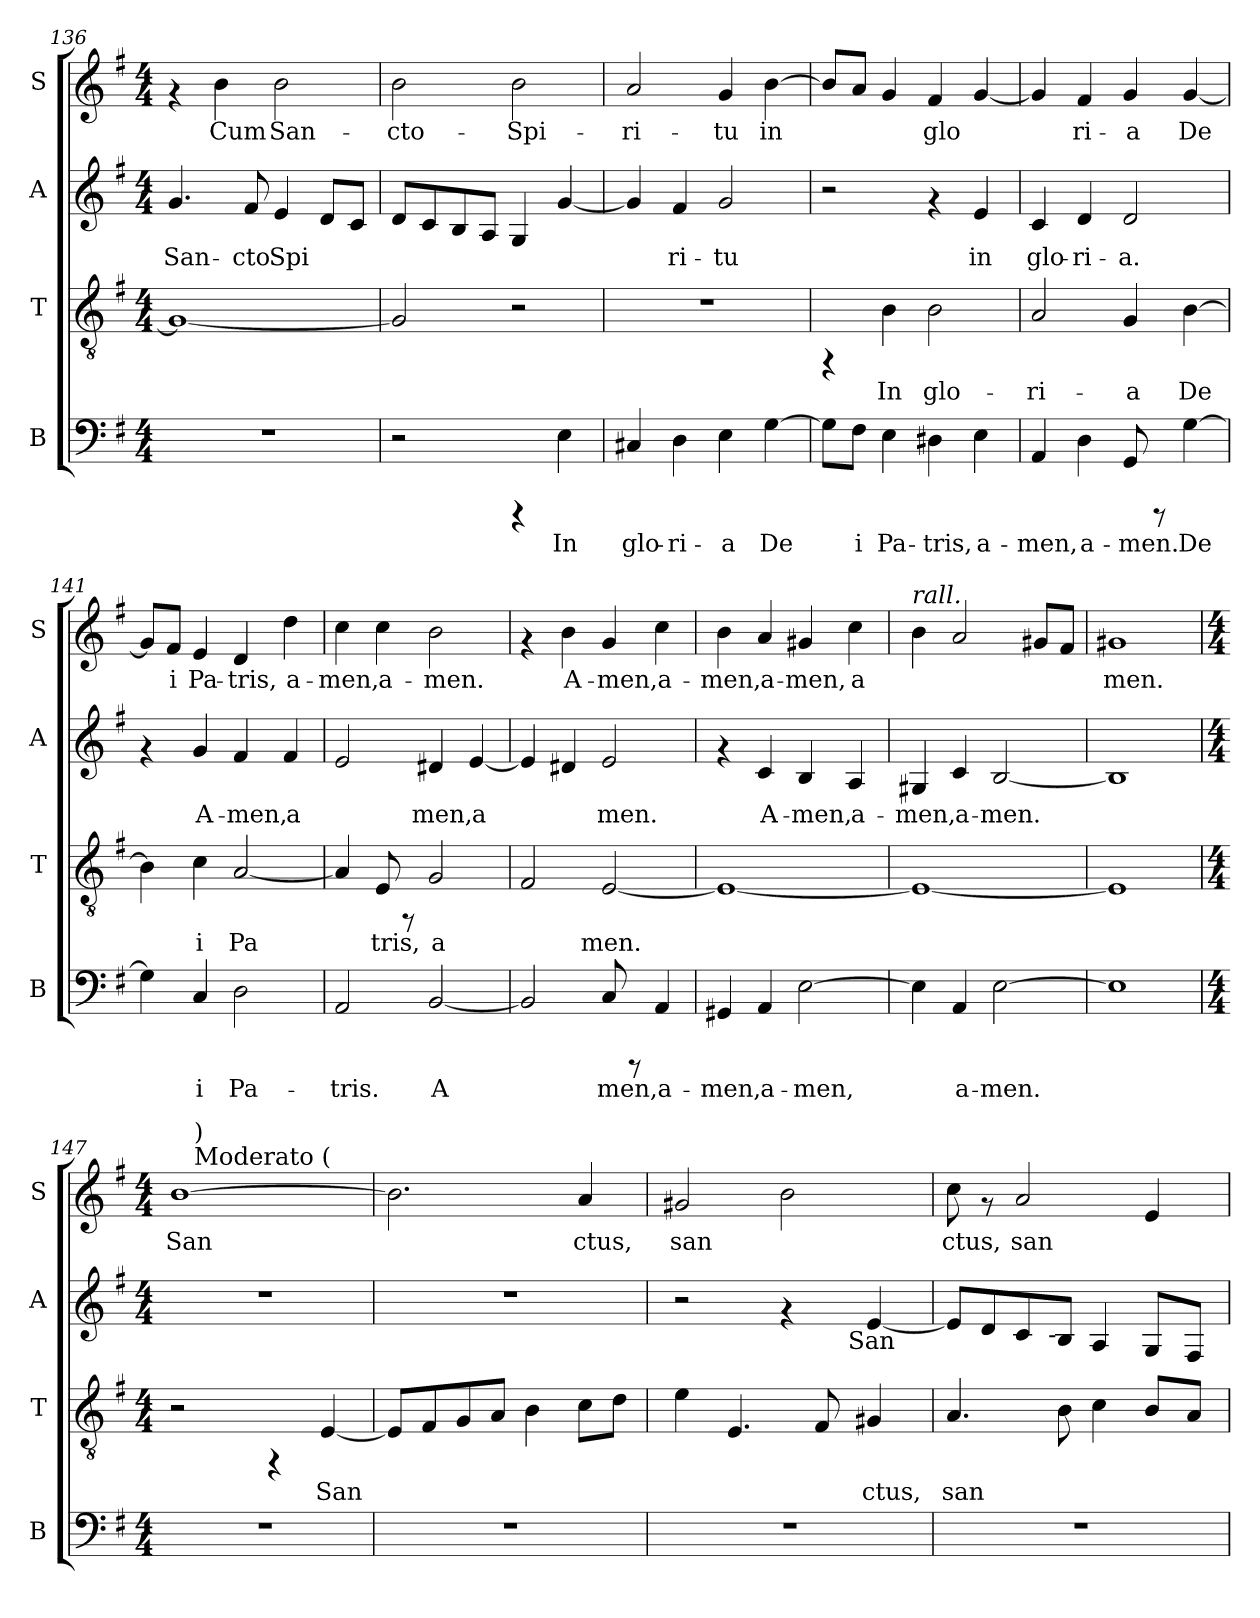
**kern	**text	**kern	**text	**kern	**text	**kern	**text
*part4	*part4	*part3	*part3	*part2	*part2	*part1	*part1
*staff4	*staff4	*staff3	*staff3	*staff2	*staff2	*staff1	*staff1
*I"B	*	*I"T	*	*I"A	*	*I"S	*
*I'B	*	*I'T	*	*I'A	*	*I'S	*
!!LO:PB:g=z
*clefF4	*	*clefGv2	*	*clefG2	*	*clefG2	*
*k[f#]	*	*k[f#]	*	*k[f#]	*	*k[f#]	*
*G:	*	*G:	*	*G:	*	*G:	*
*M4/4	*	*M4/4	*	*M4/4	*	*M4/4	*
=136	=136	=136	=136	=136	=136	=136	=136
!	!	!	!LO:LY:b:cj	!	!LO:LY:b:cj	!	!
1r	.	1G_<	.	4.g/	San-	4rf	.
!	!	!	!	!	!	!	!LO:LY:b:cj
.	.	.	.	.	.	4b\	Cum
!	!	!	!	!	!LO:LY:b:cj	!	!
.	.	.	.	8f#/	-cto	.	.
!	!	!	!	!	!LO:LY:b:cj	!	!LO:LY:b:cj
.	.	.	.	4e/	Spi-	2b\	San-
!	!	!	!	!	!LO:LY:b:cj	!	!
.	.	.	.	8d/L	--	.	.
!	!	!	!	!	!LO:LY:b:cj	!	!
.	.	.	.	8c/J	--	.	.
=137	=137	=137	=137	=137	=137	=137	=137
!	!	!	!LO:LY:b:cj	!	!LO:LY:b:cj	!	!LO:LY:b:cj
2r	.	2G/]	.	8d/L	--	2b\	-cto-
!	!	!	!	!	!LO:LY:b:cj	!	!
.	.	.	.	8c/	--	.	.
!	!	!	!	!	!LO:LY:b:cj	!	!
.	.	.	.	8B/	--	.	.
!	!	!	!	!	!LO:LY:b:cj	!	!
.	.	.	.	8A/J	--	.	.
!	!	!	!	!	!LO:LY:b:cj	!	!LO:LY:b:cj
4rCCC	.	2r	.	4G/	--	2b\	-Spi-
!	!LO:LY:b:cj	!	!	!	!LO:LY:b:cj	!	!
4E\	In	.	.	[<4g/	--	.	.
=138	=138	=138	=138	=138	=138	=138	=138
!	!LO:LY:b:cj	!	!	!	!LO:LY:b:cj	!	!LO:LY:b:cj
4C#X/	glo-	1r	.	4g/]	--	2a/	-ri-
!	!LO:LY:b:cj	!	!	!	!LO:LY:b:cj	!	!
4D\	-ri-	.	.	4f#/	-ri-	.	.
!	!LO:LY:b:cj	!	!	!	!LO:LY:b:cj	!	!LO:LY:b:cj
4E\	-a	.	.	2g/	-tu	4g/	-tu
!	!LO:LY:b:cj	!	!	!	!	!	!LO:LY:b:cj
[>4G\	De-	.	.	.	.	[>4b\	in-
=139	=139	=139	=139	=139	=139	=139	=139
!	!LO:LY:b:cj	!	!	!	!	!	!LO:LY:b:cj
8G\L]	--	4rFF	.	2r	.	8b/L]	--
!	!LO:LY:b:cj	!	!	!	!	!	!LO:LY:b:cj
8F#\J	-i	.	.	.	.	8a/J	--
!	!LO:LY:b:cj	!	!LO:LY:b:cj	!	!	!	!LO:LY:b:cj
4E\	Pa-	4B\	In	.	.	4g/	--
!	!LO:LY:b:cj	!	!LO:LY:b:cj	!	!	!	!LO:LY:b:cj
4D#X\	-tris,	2B\	glo-	4rf	.	4f#/	-glo-
!	!LO:LY:b:cj	!	!	!	!LO:LY:b:cj	!	!LO:LY:b:cj
4E\	a-	.	.	4e/	in	[<4g/	--
=140	=140	=140	=140	=140	=140	=140	=140
!	!LO:LY:b:cj	!	!LO:LY:b:cj	!	!LO:LY:b:cj	!	!LO:LY:b:cj
4AA/	-men,	2A/	-ri-	4c/	glo-	4g/]	--
!	!LO:LY:b:cj	!	!	!	!LO:LY:b:cj	!	!LO:LY:b:cj
4D\	a-	.	.	4d/	-ri-	4f#/	-ri-
!	!LO:LY:b:cj	!	!LO:LY:b:cj	!	!LO:LY:b:cj	!	!LO:LY:b:cj
8GG/	-men.	4G/	-a	2d/	-a.	4g/	-a
8rCCC	.	.	.	.	.	.	.
!	!LO:LY:b:cj	!	!LO:LY:b:cj	!	!	!	!LO:LY:b:cj
[<4G\	De-	[<4B\	De-	.	.	[<4g>/	De-
!!LO:LB:g=z
=141	=141	=141	=141	=141	=141	=141	=141
!	!LO:LY:b:cj	!	!LO:LY:b:cj	!	!	!	!LO:LY:b:cj
4G\]	--	4B\]	--	4rf	.	8g/L]	--
!	!	!	!	!	!	!	!LO:LY:b:cj
.	.	.	.	.	.	8f#/J	-i
!	!LO:LY:b:cj	!	!LO:LY:b:cj	!	!LO:LY:b:cj	!	!LO:LY:b:cj
4C/	-i	4c\	-i	4g/	A-	4e/	Pa-
!	!LO:LY:b:cj	!	!LO:LY:b:cj	!	!LO:LY:b:cj	!	!LO:LY:b:cj
2D\	Pa-	[<2A/	Pa-	4f#/	-men,	4d/	-tris,
!	!	!	!	!	!LO:LY:b:cj	!	!LO:LY:b:cj
.	.	.	.	4f#/	a-	4dd\	a-
=142	=142	=142	=142	=142	=142	=142	=142
!	!LO:LY:b:cj	!	!LO:LY:b:cj	!	!LO:LY:b:cj	!	!LO:LY:b:cj
2AA/	-tris.	4A/]	--	2e/	--	4cc\	-men,
!	!	!	!LO:LY:b:cj	!	!	!	!LO:LY:b:cj
.	.	8E/	-tris,	.	.	4cc\	a-
.	.	8rFF	.	.	.	.	.
!	!LO:LY:b:cj	!	!LO:LY:b:cj	!	!LO:LY:b:cj	!	!LO:LY:b:cj
[<2BB/	A-	2G/	a-	4d#X/	-men,	2b\	-men.
!	!	!	!	!	!LO:LY:b:cj	!	!
.	.	.	.	[<4e/	a-	.	.
=143	=143	=143	=143	=143	=143	=143	=143
!	!LO:LY:b:cj	!	!LO:LY:b:cj	!	!LO:LY:b:cj	!	!
2BB/]	--	2F#/	--	4e/]	--	4rf	.
!	!	!	!	!	!LO:LY:b:cj	!	!LO:LY:b:cj
.	.	.	.	4d#X/	--	4b\	A-
!	!LO:LY:b:cj	!	!LO:LY:b:cj	!	!LO:LY:b:cj	!	!LO:LY:b:cj
8C/	-men,	[<2E/	-men.	2e/	-men.	4g/	-men,
8rCCC	.	.	.	.	.	.	.
!	!LO:LY:b:cj	!	!	!	!	!	!LO:LY:b:cj
4AA/	a-	.	.	.	.	4cc\	a-
=144	=144	=144	=144	=144	=144	=144	=144
!	!LO:LY:b:cj	!	!LO:LY:b:cj	!	!	!	!LO:LY:b:cj
4GG#X/	-men,	1E_<	.	4rf	.	4b\	-men,
!	!LO:LY:b:cj	!	!	!	!LO:LY:b:cj	!	!LO:LY:b:cj
4AA/	a-	.	.	4c/	A-	4a/	a-
!	!LO:LY:b:cj	!	!	!	!LO:LY:b:cj	!	!LO:LY:b:cj
[>2E\	-men,	.	.	4B/	-men,	4g#X/	-men,
!	!	!	!	!	!LO:LY:b:cj	!	!LO:LY:b:cj
.	.	.	.	4A/	a-	4cc\	a-
=145	=145	=145	=145	=145	=145	=145	=145
!	!	!	!	!	!	!LO:TX:a:i:t=rall.	!
!	!LO:LY:b:cj	!	!LO:LY:b:cj	!	!LO:LY:b:cj	!	!LO:LY:b:cj
4E\]	.	1E_<	.	4G#X/	-men,	4b\	--
!	!LO:LY:b:cj	!	!	!	!LO:LY:b:cj	!	!LO:LY:b:cj
4AA/	a-	.	.	4c/	a-	2a/	--
!	!LO:LY:b:cj	!	!	!	!LO:LY:b:cj	!	!
[>2E\	-men.	.	.	[<2B/	-men.	.	.
!	!	!	!	!	!	!	!LO:LY:b:cj
.	.	.	.	.	.	8g#X/L	--
!	!	!	!	!	!	!	!LO:LY:b:cj
.	.	.	.	.	.	8f#/J	--
=146	=146	=146	=146	=146	=146	=146	=146
!	!LO:LY:b:cj	!	!LO:LY:b:cj	!	!LO:LY:b:cj	!	!LO:LY:b:cj
1E]	.	1E]	.	1B]	.	1g#X	-men.
!!LO:PB:g=z
=147!	=147!	=147!	=147!	=147!	=147!	=147!	=147!
*M4/4	*	*M4/4	*	*M4/4	*	*M4/4	*
!	!	!	!	!	!	!	!LO:LY:b:cj
*	*	*	*	*	*	*^	*
1r	.	2r	.	1r	.	[>1b	16ryy	San-
*	*	*	*	*	*	*MM92	*	*
!	!	!	!	!	!	!	!LO:TX:a:t=Moderato (	!
!	!	!	!	!	!	!	!LO:TX:a:t=)	!
.	.	.	.	.	.	.	2...ryy	.
.	.	4rFF	.	.	.	.	.	.
!	!	!	!LO:LY:b:cj	!	!	!	!	!
.	.	[<4E/	San-	.	.	.	.	.
=148	=148	=148	=148	=148	=148	=148	=148	=148
!	!	!	!LO:LY:b:cj	!	!	!	!	!LO:LY:b:cj
*	*	*	*	*	*	*v	*v	*
1r	.	8E/L]	--	1r	.	2.b\]	--
!	!	!	!LO:LY:b:cj	!	!	!	!
.	.	8F#/	--	.	.	.	.
!	!	!	!LO:LY:b:cj	!	!	!	!
.	.	8G/	--	.	.	.	.
!	!	!	!LO:LY:b:cj	!	!	!	!
.	.	8A/J	--	.	.	.	.
!	!	!	!LO:LY:b:cj	!	!	!	!
.	.	4B\	--	.	.	.	.
!	!	!	!LO:LY:b:cj	!	!	!	!LO:LY:b:cj
.	.	8c\L	--	.	.	4a/	-ctus,
!	!	!	!LO:LY:b:cj	!	!	!	!
.	.	8d\J	--	.	.	.	.
=149	=149	=149	=149	=149	=149	=149	=149
!	!	!	!LO:LY:b:cj	!	!	!	!LO:LY:b:cj
*	*	*	*	*^	*	*	*
1r	.	4e\	--	2r	2ryy	.	2g#X/	san-
!	!	!	!LO:LY:b:cj	!	!	!	!	!
.	.	4.E/	--	.	.	.	.	.
!	!	!	!	!	!	!	!	!LO:LY:b:cj
.	.	.	.	4rf	8ryy	.	2b\	--
!	!	!	!LO:LY:b:cj	!	!	!	!	!
.	.	8F#/	--	.	16ryy	.	.	.
.	.	.	.	.	64ryy	.	.	.
!	!	!	!	!	!LO:TX:b:t=San	!	!	!
.	.	.	.	.	4ryy	.	.	.
!	!	!	!LO:LY:b:cj	!	!	!LO:LY:b:cj	!	!
.	.	4G#X/	-ctus,	[<4e/	.	.	.	.
.	.	.	.	.	32.ryy	.	.	.
=150	=150	=150	=150	=150	=150	=150	=150	=150
!	!	!	!LO:LY:b:cj	!	!	!LO:LY:b:cj	!	!LO:LY:b:cj
1r	.	4.A/	san-	8e/L]	4ryy	.	8cc\	-ctus,
!	!	!	!	!	!	!LO:LY:b:cj	!	!
.	.	.	.	8d/	.	.	8rf	.
!	!	!	!	!	!	!LO:LY:b:cj	!	!LO:LY:b:cj
.	.	.	.	8c/	16..ryy	.	2a/	san-
!	!	!	!	!	!LO:TX:b:t=-	!	!	!
.	.	.	.	.	2ryy	.	.	.
!	!	!	!LO:LY:b:cj	!	!	!LO:LY:b:cj	!	!
.	.	8B\	--	8B/J	.	.	.	.
!	!	!	!LO:LY:b:cj	!	!	!LO:LY:b:cj	!	!
.	.	4c\	--	4A/	.	.	.	.
!	!	!	!LO:LY:b:cj	!	!	!LO:LY:b:cj	!	!LO:LY:b:cj
.	.	8B/L	--	8G/L	.	.	4e/	--
.	.	.	.	.	8ryy	.	.	.
!	!	!	!LO:LY:b:cj	!	!	!LO:LY:b:cj	!	!
.	.	8A/J	--	8F#/J	.	.	.	.
.	.	.	.	.	64ryy	.	.	.
*	*	*	*	*v	*v	*	*	*
=	=	=	=	=	=	=	=
*-	*-	*-	*-	*-	*-	*-	*-
